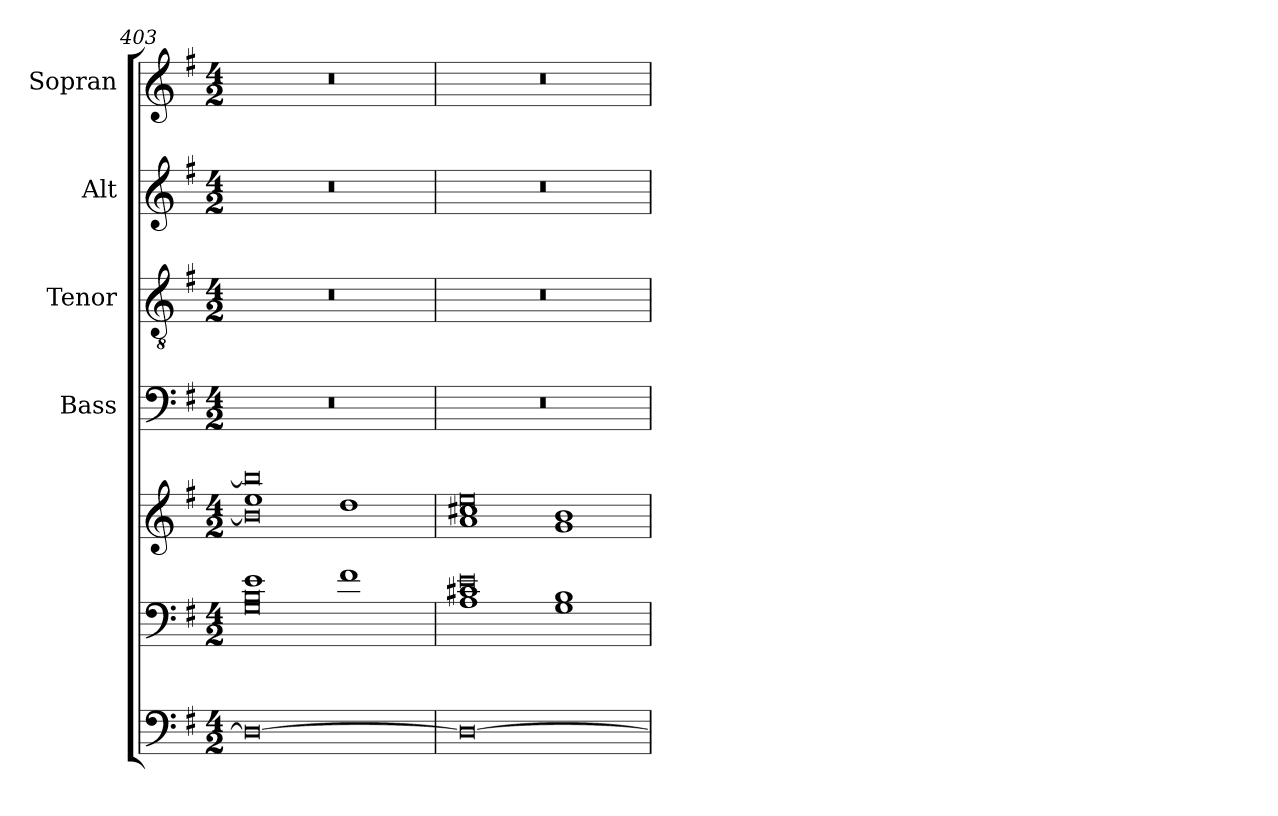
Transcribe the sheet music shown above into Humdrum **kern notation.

**kern	**kern	**kern	**kern	**kern	**kern	**kern
*part6	*part5	*part5	*part4	*part3	*part2	*part1
*staff7	*staff6	*staff5	*staff4	*staff3	*staff2	*staff1
*	*	*	*I"Bass	*I"Tenor	*I"Alt	*I"Sopran
*	*	*	*I'B.	*I'T.	*I'A.	*I'S.
*clefF4	*clefF4	*clefG2	*clefF4	*clefGv2	*clefG2	*clefG2
*k[f#]	*k[f#]	*k[f#]	*k[f#]	*k[f#]	*k[f#]	*k[f#]
*G:	*G:	*G:	*G:	*G:	*G:	*G:
*M4/2	*M4/2	*M4/2	*M4/2	*M4/2	*M4/2	*M4/2
=403	=403	=403	=403	=403	=403	=403
*	*^	*^	*	*	*	*
0D_	1e	0G 0B	0b] 0bb]	1ee	0r	0r	0r	0r
.	1f#	.	.	1dd	.	.	.	.
!!LO:PB:g=z
=404	=404	=404	=404	=404	=404	=404	=404	=404
0D_	0e	1A 1c#X	0ee	1a 1cc#X	0r	0r	0r	0r
.	.	1G 1B	.	1g 1b	.	.	.	.
*	*v	*v	*	*	*	*	*	*
*	*	*v	*v	*	*	*	*
=	=	=	=	=	=	=
*-	*-	*-	*-	*-	*-	*-
